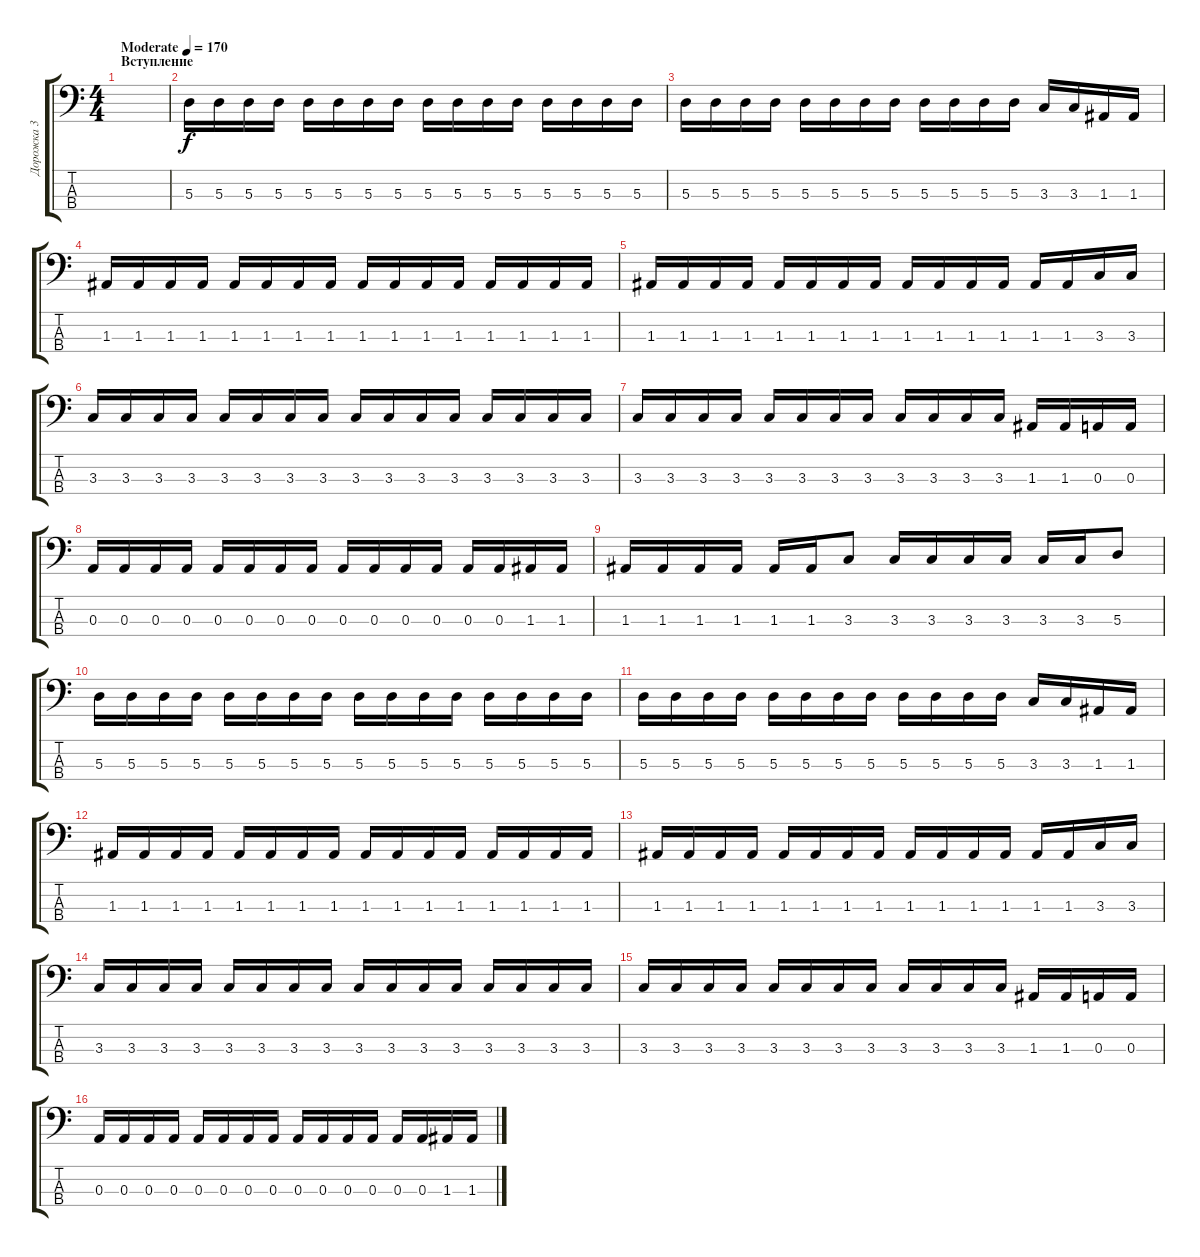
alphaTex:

\track ("Дорожка 3" "Дорожка 3") {instrument electricbassfinger}
\staff {score tabs}
\tuning (G2 D2 A1 E1) {hide}
\ts (4 4)
\section ("" "Вступление")
\tempo (170 "Moderate")
\clef f4
\ks c
|
5.3.16 5.3.16 5.3.16 5.3.16 5.3.16 5.3.16 5.3.16 5.3.16 5.3.16 5.3.16 5.3.16 5.3.16 5.3.16 5.3.16 5.3.16 5.3.16 |
5.3.16 5.3.16 5.3.16 5.3.16 5.3.16 5.3.16 5.3.16 5.3.16 5.3.16 5.3.16 5.3.16 5.3.16 3.3.16 3.3.16 1.3.16 1.3.16 |
1.3.16 1.3.16 1.3.16 1.3.16 1.3.16 1.3.16 1.3.16 1.3.16 1.3.16 1.3.16 1.3.16 1.3.16 1.3.16 1.3.16 1.3.16 1.3.16 |
1.3.16 1.3.16 1.3.16 1.3.16 1.3.16 1.3.16 1.3.16 1.3.16 1.3.16 1.3.16 1.3.16 1.3.16 1.3.16 1.3.16 3.3.16 3.3.16 |
3.3.16 3.3.16 3.3.16 3.3.16 3.3.16 3.3.16 3.3.16 3.3.16 3.3.16 3.3.16 3.3.16 3.3.16 3.3.16 3.3.16 3.3.16 3.3.16 |
3.3.16 3.3.16 3.3.16 3.3.16 3.3.16 3.3.16 3.3.16 3.3.16 3.3.16 3.3.16 3.3.16 3.3.16 1.3.16 1.3.16 0.3.16 0.3.16 |
0.3.16 0.3.16 0.3.16 0.3.16 0.3.16 0.3.16 0.3.16 0.3.16 0.3.16 0.3.16 0.3.16 0.3.16 0.3.16 0.3.16 1.3.16 1.3.16 |
1.3.16 1.3.16 1.3.16 1.3.16 1.3.16 1.3.16 3.3.8 3.3.16 3.3.16 3.3.16 3.3.16 3.3.16 3.3.16 5.3.8 |
5.3.16 5.3.16 5.3.16 5.3.16 5.3.16 5.3.16 5.3.16 5.3.16 5.3.16 5.3.16 5.3.16 5.3.16 5.3.16 5.3.16 5.3.16 5.3.16 |
5.3.16 5.3.16 5.3.16 5.3.16 5.3.16 5.3.16 5.3.16 5.3.16 5.3.16 5.3.16 5.3.16 5.3.16 3.3.16 3.3.16 1.3.16 1.3.16 |
1.3.16 1.3.16 1.3.16 1.3.16 1.3.16 1.3.16 1.3.16 1.3.16 1.3.16 1.3.16 1.3.16 1.3.16 1.3.16 1.3.16 1.3.16 1.3.16 |
1.3.16 1.3.16 1.3.16 1.3.16 1.3.16 1.3.16 1.3.16 1.3.16 1.3.16 1.3.16 1.3.16 1.3.16 1.3.16 1.3.16 3.3.16 3.3.16 |
3.3.16 3.3.16 3.3.16 3.3.16 3.3.16 3.3.16 3.3.16 3.3.16 3.3.16 3.3.16 3.3.16 3.3.16 3.3.16 3.3.16 3.3.16 3.3.16 |
3.3.16 3.3.16 3.3.16 3.3.16 3.3.16 3.3.16 3.3.16 3.3.16 3.3.16 3.3.16 3.3.16 3.3.16 1.3.16 1.3.16 0.3.16 0.3.16 |
0.3.16 0.3.16 0.3.16 0.3.16 0.3.16 0.3.16 0.3.16 0.3.16 0.3.16 0.3.16 0.3.16 0.3.16 0.3.16 0.3.16 1.3.16 1.3.16
